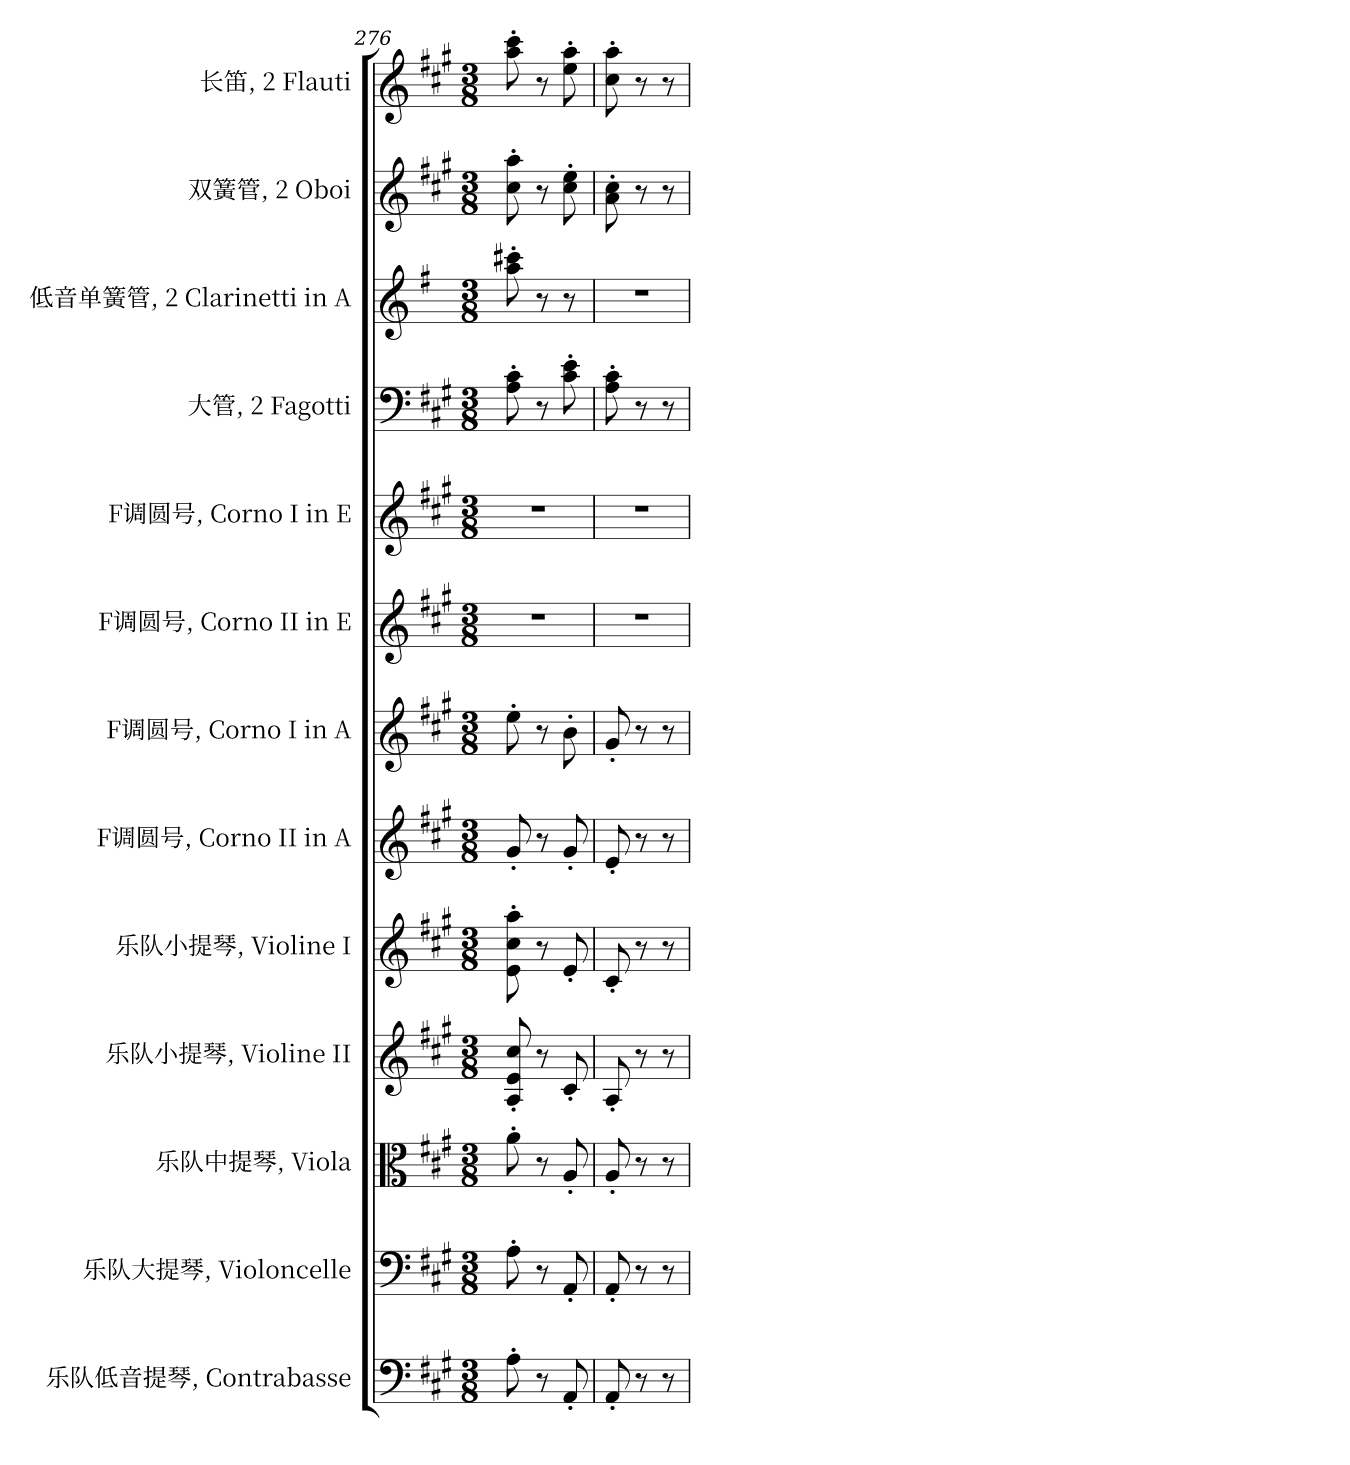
**kern	**kern	**kern	**kern	**kern	**kern	**kern	**kern	**kern	**kern	**kern	**kern	**kern
*part13	*part12	*part11	*part10	*part9	*part8	*part7	*part6	*part5	*part4	*part3	*part2	*part1
*staff13	*staff12	*staff11	*staff10	*staff9	*staff8	*staff7	*staff6	*staff5	*staff4	*staff3	*staff2	*staff1
*I"乐队低音提琴, Contrabasse	*I"乐队大提琴, Violoncelle	*I"乐队中提琴, Viola	*I"乐队小提琴, Violine II	*I"乐队小提琴, Violine I	*I"F调圆号, Corno II in A	*I"F调圆号, Corno I in A	*I"F调圆号, Corno II in E	*I"F调圆号, Corno I in E	*I"大管, 2 Fagotti	*I"低音单簧管, 2 Clarinetti in A	*I"双簧管, 2 Oboi	*I"长笛, 2 Flauti
*I'Cbs.	*	*	*	*	*	*	*	*	*	*	*I'Ob.	*I'Fl.
*clefF4	*clefF4	*clefC3	*clefG2	*clefG2	*clefG2	*clefG2	*clefG2	*clefG2	*clefF4	*clefG2	*clefG2	*clefG2
*ITrd7c12	*	*	*	*	*ITrd4c7	*ITrd4c7	*ITrd4c7	*ITrd4c7	*	*ITrd8c14	*	*
*k[f#c#g#]	*k[f#c#g#]	*k[f#c#g#]	*k[f#c#g#]	*k[f#c#g#]	*k[f#c#]	*k[f#c#]	*k[f#c#]	*k[f#c#]	*k[f#c#g#]	*k[f#]	*k[f#c#g#]	*k[f#c#g#]
*M3/8	*M3/8	*M3/8	*M3/8	*M3/8	*M3/8	*M3/8	*M3/8	*M3/8	*M3/8	*M3/8	*M3/8	*M3/8
*MM35	*MM35	*MM35	*MM35	*MM35	*MM35	*MM35	*MM35	*MM35	*MM35	*MM35	*MM35	*MM35
=276	=276	=276	=276	=276	=276	=276	=276	=276	=276	=276	=276	=276
8AA'\	8A'\	8a'\	8A/' 8e/' 8cc#/'	8e\' 8cc#\' 8aa\'	8c#'/	8a'\	4.r	4.r	8A\' 8c#\'	8a\' 8cc#X\'	8cc#\' 8aa\'	8aa\' 8ccc#\'
*	*	*	*	*	*	*	*	*	*	*	*	*MM21
8r	8r	8r	8r	8r	8r	8r	.	.	8r	8r	8r	8r
*	*	*	*	*	*	*	*	*	*	*	*	*MM22
8AAA'/	8AA'/	8A'/	8c#'/	8e'/	8c#'/	8e'\	.	.	8c#\' 8e\'	8r	8cc#\' 8ee\'	8ee\' 8aa\'
!!LO:PB:g=z
=277	=277	=277	=277	=277	=277	=277	=277	=277	=277	=277	=277	=277
*	*	*	*	*	*	*	*	*	*	*	*	*MM18
8AAA'/	8AA'/	8A'/	8A'/	8c#'/	8A'/	8c#'/	4.r	4.r	8A\' 8c#\'	4.r	8a\' 8cc#\'	8cc#\' 8aa\'
8r	8r	8r	8r	8r	8r	8r	.	.	8r	.	8r	8r
8r	8r	8r	8r	8r	8r	8r	.	.	8r	.	8r	8r
=	=	=	=	=	=	=	=	=	=	=	=	=
*-	*-	*-	*-	*-	*-	*-	*-	*-	*-	*-	*-	*-
